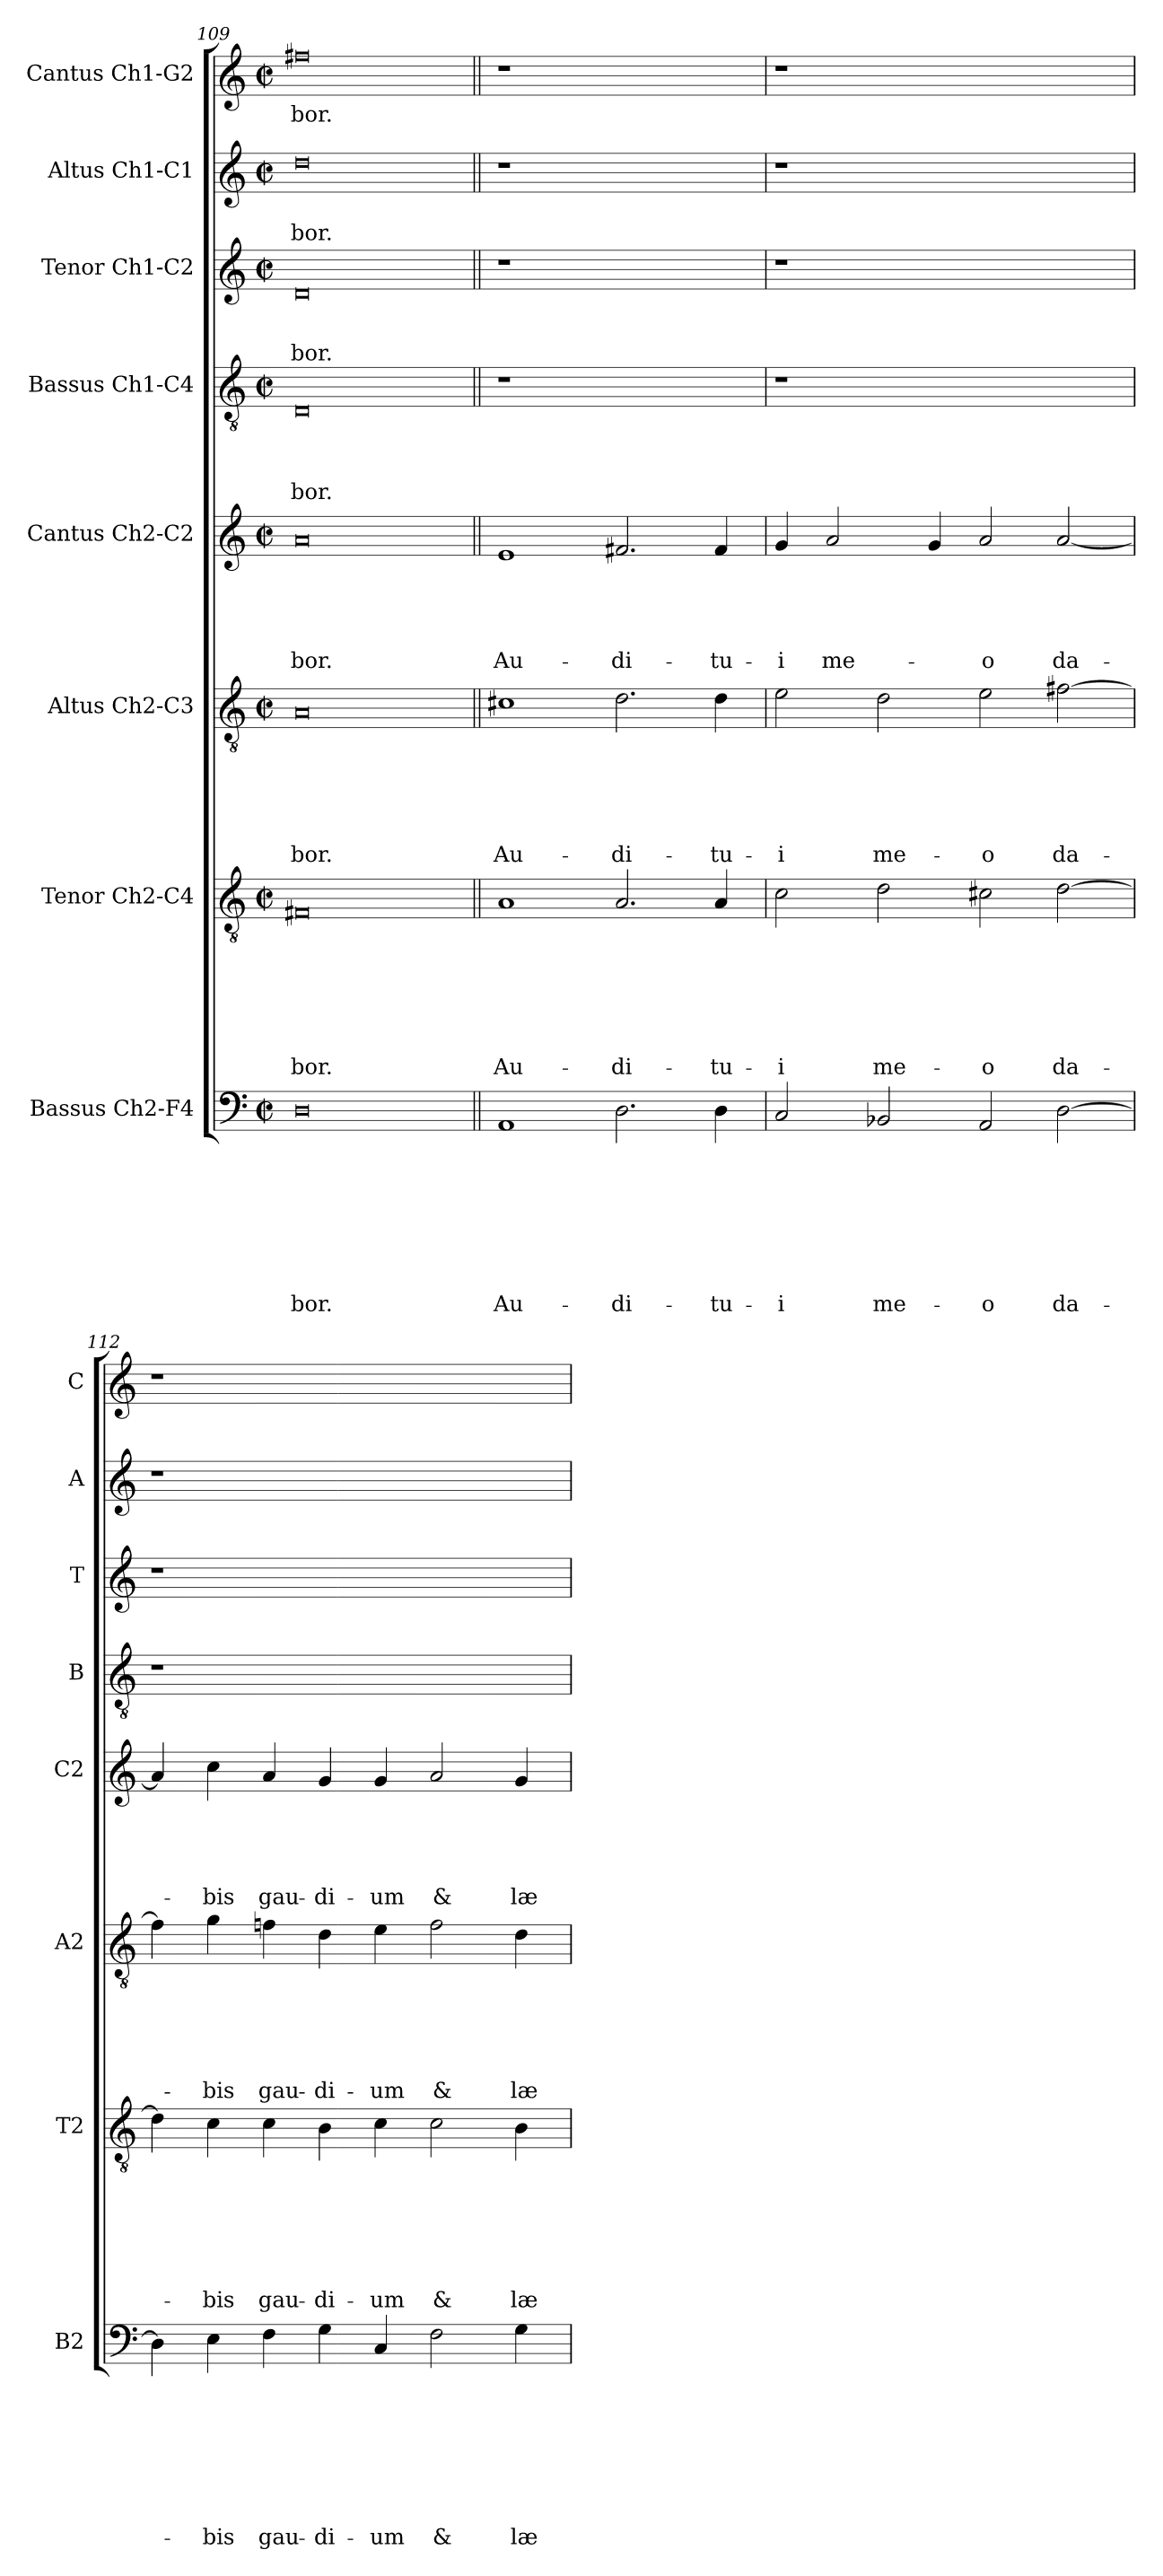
**kern	**text	**text	**text	**text	**text	**text	**text	**text	**kern	**text	**text	**text	**text	**text	**text	**text	**kern	**text	**text	**text	**text	**text	**text	**kern	**text	**text	**text	**text	**text	**kern	**text	**text	**text	**text	**kern	**text	**text	**text	**kern	**text	**text	**kern	**text
*part8	*part8	*part8	*part8	*part8	*part8	*part8	*part8	*part8	*part7	*part7	*part7	*part7	*part7	*part7	*part7	*part7	*part6	*part6	*part6	*part6	*part6	*part6	*part6	*part5	*part5	*part5	*part5	*part5	*part5	*part4	*part4	*part4	*part4	*part4	*part3	*part3	*part3	*part3	*part2	*part2	*part2	*part1	*part1
*staff8	*staff8	*staff8	*staff8	*staff8	*staff8	*staff8	*staff8	*staff8	*staff7	*staff7	*staff7	*staff7	*staff7	*staff7	*staff7	*staff7	*staff6	*staff6	*staff6	*staff6	*staff6	*staff6	*staff6	*staff5	*staff5	*staff5	*staff5	*staff5	*staff5	*staff4	*staff4	*staff4	*staff4	*staff4	*staff3	*staff3	*staff3	*staff3	*staff2	*staff2	*staff2	*staff1	*staff1
*I"Bassus Ch2-F4	*	*	*	*	*	*	*	*	*I"Tenor Ch2-C4	*	*	*	*	*	*	*	*I"Altus Ch2-C3	*	*	*	*	*	*	*I"Cantus Ch2-C2	*	*	*	*	*	*I"Bassus Ch1-C4	*	*	*	*	*I"Tenor Ch1-C2	*	*	*	*I"Altus Ch1-C1	*	*	*I"Cantus Ch1-G2	*
*I'B2	*	*	*	*	*	*	*	*	*I'T2	*	*	*	*	*	*	*	*I'A2	*	*	*	*	*	*	*I'C2	*	*	*	*	*	*I'B	*	*	*	*	*I'T	*	*	*	*I'A	*	*	*I'C	*
*clefF4	*	*	*	*	*	*	*	*	*clefGv2	*	*	*	*	*	*	*	*clefGv2	*	*	*	*	*	*	*clefG2	*	*	*	*	*	*clefGv2	*	*	*	*	*clefG2	*	*	*	*clefG2	*	*	*clefG2	*
*k[]	*	*	*	*	*	*	*	*	*k[]	*	*	*	*	*	*	*	*k[]	*	*	*	*	*	*	*k[]	*	*	*	*	*	*k[]	*	*	*	*	*k[]	*	*	*	*k[]	*	*	*k[]	*
*C:	*	*	*	*	*	*	*	*	*C:	*	*	*	*	*	*	*	*C:	*	*	*	*	*	*	*C:	*	*	*	*	*	*C:	*	*	*	*	*C:	*	*	*	*C:	*	*	*C:	*
*M2/2	*	*	*	*	*	*	*	*	*M2/2	*	*	*	*	*	*	*	*M2/2	*	*	*	*	*	*	*M2/2	*	*	*	*	*	*M2/2	*	*	*	*	*M2/2	*	*	*	*M2/2	*	*	*M2/2	*
*met(c|)	*	*	*	*	*	*	*	*	*met(c|)	*	*	*	*	*	*	*	*met(c|)	*	*	*	*	*	*	*met(c|)	*	*	*	*	*	*met(c|)	*	*	*	*	*met(c|)	*	*	*	*met(c|)	*	*	*met(c|)	*
=109	=109	=109	=109	=109	=109	=109	=109	=109	=109	=109	=109	=109	=109	=109	=109	=109	=109	=109	=109	=109	=109	=109	=109	=109	=109	=109	=109	=109	=109	=109	=109	=109	=109	=109	=109	=109	=109	=109	=109	=109	=109	=109	=109
!	!	!	!	!	!	!	!	!LO:LY:b	!	!	!	!	!	!	!	!LO:LY:b	!	!	!	!	!	!	!LO:LY:b	!	!	!	!	!	!LO:LY:b	!	!	!	!	!LO:LY:b	!	!	!	!LO:LY:b	!	!	!LO:LY:b	!	!LO:LY:b
0D	.	.	.	.	.	.	.	-bor.	0F#X	.	.	.	.	.	.	-bor.	0A	.	.	.	.	.	-bor.	0a	.	.	.	.	-bor.	0D	.	.	.	-bor.	0d	.	.	-bor.	0dd	.	-bor.	0ff#X	-bor.
!!LO:PB:g=z
=110||	=110||	=110||	=110||	=110||	=110||	=110||	=110||	=110||	=110||	=110||	=110||	=110||	=110||	=110||	=110||	=110||	=110||	=110||	=110||	=110||	=110||	=110||	=110||	=110||	=110||	=110||	=110||	=110||	=110||	=110||	=110||	=110||	=110||	=110||	=110||	=110||	=110||	=110||	=110||	=110||	=110||	=110||	=110||
!	!	!	!	!	!	!	!	!LO:LY:b	!	!	!	!	!	!	!	!LO:LY:b	!	!	!	!	!	!	!LO:LY:b	!	!	!	!	!	!LO:LY:b	!	!	!	!	!	!	!	!	!	!	!	!	!	!
1AA	.	.	.	.	.	.	.	Au-	1A	.	.	.	.	.	.	Au-	1c#X	.	.	.	.	.	Au-	1e	.	.	.	.	Au-	1r	.	.	.	.	1r	.	.	.	1r	.	.	1r	.
!	!	!	!	!	!	!	!	!LO:LY:b	!	!	!	!	!	!	!	!LO:LY:b	!	!	!	!	!	!	!LO:LY:b	!	!	!	!	!	!LO:LY:b	!	!	!	!	!	!	!	!	!	!	!	!	!	!
2.D\	.	.	.	.	.	.	.	-di-	2.A/	.	.	.	.	.	.	-di-	2.d\	.	.	.	.	.	-di-	2.f#X/	.	.	.	.	-di-	1ryy	.	.	.	.	1ryy	.	.	.	1ryy	.	.	1ryy	.
!	!	!	!	!	!	!	!	!LO:LY:b	!	!	!	!	!	!	!	!LO:LY:b	!	!	!	!	!	!	!LO:LY:b	!	!	!	!	!	!LO:LY:b	!	!	!	!	!	!	!	!	!	!	!	!	!	!
4D\	.	.	.	.	.	.	.	-tu-	4A/	.	.	.	.	.	.	-tu-	4d\	.	.	.	.	.	-tu-	4f#/	.	.	.	.	-tu-	.	.	.	.	.	.	.	.	.	.	.	.	.	.
=111	=111	=111	=111	=111	=111	=111	=111	=111	=111	=111	=111	=111	=111	=111	=111	=111	=111	=111	=111	=111	=111	=111	=111	=111	=111	=111	=111	=111	=111	=111	=111	=111	=111	=111	=111	=111	=111	=111	=111	=111	=111	=111	=111
!	!	!	!	!	!	!	!	!LO:LY:b	!	!	!	!	!	!	!	!LO:LY:b	!	!	!	!	!	!	!LO:LY:b	!	!	!	!	!	!LO:LY:b	!	!	!	!	!	!	!	!	!	!	!	!	!	!
2C/	.	.	.	.	.	.	.	-i	2c\	.	.	.	.	.	.	-i	2e\	.	.	.	.	.	-i	4g/	.	.	.	.	-i	1r	.	.	.	.	1r	.	.	.	1r	.	.	1r	.
!	!	!	!	!	!	!	!	!	!	!	!	!	!	!	!	!	!	!	!	!	!	!	!	!	!	!	!	!	!LO:LY:b	!	!	!	!	!	!	!	!	!	!	!	!	!	!
.	.	.	.	.	.	.	.	.	.	.	.	.	.	.	.	.	.	.	.	.	.	.	.	2a/	.	.	.	.	me-	.	.	.	.	.	.	.	.	.	.	.	.	.	.
!	!	!	!	!	!	!	!	!LO:LY:b	!	!	!	!	!	!	!	!LO:LY:b	!	!	!	!	!	!	!LO:LY:b	!	!	!	!	!	!	!	!	!	!	!	!	!	!	!	!	!	!	!	!
2BB-X/	.	.	.	.	.	.	.	me-	2d\	.	.	.	.	.	.	me-	2d\	.	.	.	.	.	me-	.	.	.	.	.	.	.	.	.	.	.	.	.	.	.	.	.	.	.	.
.	.	.	.	.	.	.	.	.	.	.	.	.	.	.	.	.	.	.	.	.	.	.	.	4g/	.	.	.	.	.	.	.	.	.	.	.	.	.	.	.	.	.	.	.
!	!	!	!	!	!	!	!	!LO:LY:b	!	!	!	!	!	!	!	!LO:LY:b	!	!	!	!	!	!	!LO:LY:b	!	!	!	!	!	!LO:LY:b	!	!	!	!	!	!	!	!	!	!	!	!	!	!
2AA/	.	.	.	.	.	.	.	-o	2c#X\	.	.	.	.	.	.	-o	2e\	.	.	.	.	.	-o	2a/	.	.	.	.	-o	1ryy	.	.	.	.	1ryy	.	.	.	1ryy	.	.	1ryy	.
!	!	!	!	!	!	!	!	!LO:LY:b	!	!	!	!	!	!	!	!LO:LY:b	!	!	!	!	!	!	!LO:LY:b	!	!	!	!	!	!LO:LY:b	!	!	!	!	!	!	!	!	!	!	!	!	!	!
[2D\	.	.	.	.	.	.	.	da-	[2d\	.	.	.	.	.	.	da-	[2f#X\	.	.	.	.	.	da-	[2a/	.	.	.	.	da-	.	.	.	.	.	.	.	.	.	.	.	.	.	.
=112	=112	=112	=112	=112	=112	=112	=112	=112	=112	=112	=112	=112	=112	=112	=112	=112	=112	=112	=112	=112	=112	=112	=112	=112	=112	=112	=112	=112	=112	=112	=112	=112	=112	=112	=112	=112	=112	=112	=112	=112	=112	=112	=112
4D\]	.	.	.	.	.	.	.	.	4d\]	.	.	.	.	.	.	.	4f#\]	.	.	.	.	.	.	4a/]	.	.	.	.	.	1r	.	.	.	.	1r	.	.	.	1r	.	.	1r	.
!	!	!	!	!	!	!	!	!LO:LY:b	!	!	!	!	!	!	!	!LO:LY:b	!	!	!	!	!	!	!LO:LY:b	!	!	!	!	!	!LO:LY:b	!	!	!	!	!	!	!	!	!	!	!	!	!	!
4E\	.	.	.	.	.	.	.	-bis	4c\	.	.	.	.	.	.	-bis	4g\	.	.	.	.	.	-bis	4cc\	.	.	.	.	-bis	.	.	.	.	.	.	.	.	.	.	.	.	.	.
!	!	!	!	!	!	!	!	!LO:LY:b	!	!	!	!	!	!	!	!LO:LY:b	!	!	!	!	!	!	!LO:LY:b	!	!	!	!	!	!LO:LY:b	!	!	!	!	!	!	!	!	!	!	!	!	!	!
4F\	.	.	.	.	.	.	.	gau-	4c\	.	.	.	.	.	.	gau-	4fn\	.	.	.	.	.	gau-	4a/	.	.	.	.	gau-	.	.	.	.	.	.	.	.	.	.	.	.	.	.
!	!	!	!	!	!	!	!	!LO:LY:b	!	!	!	!	!	!	!	!LO:LY:b	!	!	!	!	!	!	!LO:LY:b	!	!	!	!	!	!LO:LY:b	!	!	!	!	!	!	!	!	!	!	!	!	!	!
4G\	.	.	.	.	.	.	.	-di-	4B\	.	.	.	.	.	.	-di-	4d\	.	.	.	.	.	-di-	4g/	.	.	.	.	-di-	.	.	.	.	.	.	.	.	.	.	.	.	.	.
!	!	!	!	!	!	!	!	!LO:LY:b	!	!	!	!	!	!	!	!LO:LY:b	!	!	!	!	!	!	!LO:LY:b	!	!	!	!	!	!LO:LY:b	!	!	!	!	!	!	!	!	!	!	!	!	!	!
4C/	.	.	.	.	.	.	.	-um	4c\	.	.	.	.	.	.	-um	4e\	.	.	.	.	.	-um	4g/	.	.	.	.	-um	1ryy	.	.	.	.	1ryy	.	.	.	1ryy	.	.	1ryy	.
!	!	!	!	!	!	!	!	!LO:LY:b	!	!	!	!	!	!	!	!LO:LY:b	!	!	!	!	!	!	!LO:LY:b	!	!	!	!	!	!LO:LY:b	!	!	!	!	!	!	!	!	!	!	!	!	!	!
2F\	.	.	.	.	.	.	.	&	2c\	.	.	.	.	.	.	&	2f\	.	.	.	.	.	&	2a/	.	.	.	.	&	.	.	.	.	.	.	.	.	.	.	.	.	.	.
!	!	!	!	!	!	!	!	!LO:LY:b	!	!	!	!	!	!	!	!LO:LY:b	!	!	!	!	!	!	!LO:LY:b	!	!	!	!	!	!LO:LY:b	!	!	!	!	!	!	!	!	!	!	!	!	!	!
4G\	.	.	.	.	.	.	.	læ-	4B\	.	.	.	.	.	.	læ-	4d\	.	.	.	.	.	læ-	4g/	.	.	.	.	læ-	.	.	.	.	.	.	.	.	.	.	.	.	.	.
=	=	=	=	=	=	=	=	=	=	=	=	=	=	=	=	=	=	=	=	=	=	=	=	=	=	=	=	=	=	=	=	=	=	=	=	=	=	=	=	=	=	=	=
*-	*-	*-	*-	*-	*-	*-	*-	*-	*-	*-	*-	*-	*-	*-	*-	*-	*-	*-	*-	*-	*-	*-	*-	*-	*-	*-	*-	*-	*-	*-	*-	*-	*-	*-	*-	*-	*-	*-	*-	*-	*-	*-	*-
